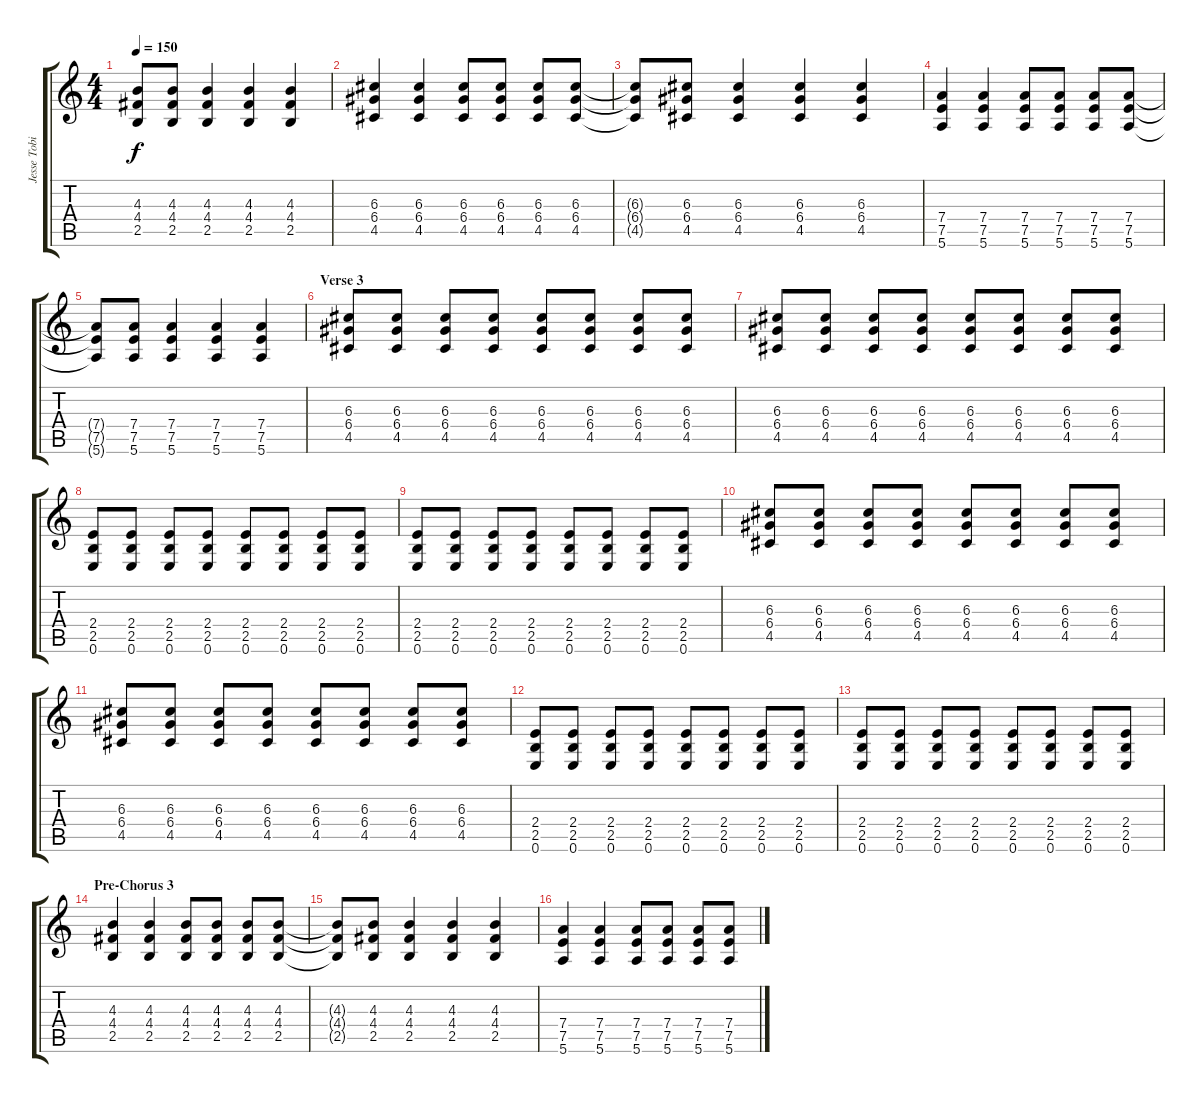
\track ("Jesse Tobias" "Jesse Tobi") {instrument overdrivenguitar}
\staff {score tabs}
\tuning (E4 B3 G3 D3 A2 E2) {hide}
\ts (4 4)
\tempo 150
\clef g2
\ks c
(4.3{t} 4.4{t} 2.5{t}).8{dy f} (4.3 4.4 2.5).8 (4.3 4.4 2.5).4 (4.3 4.4 2.5).4 (4.3 4.4 2.5).4 |
(6.3 6.4 4.5).4 (6.3 6.4 4.5).4 (6.3 6.4 4.5).8 (6.3 6.4 4.5).8 (6.3 6.4 4.5).8 (6.3 6.4 4.5).8 |
(6.3{t} 6.4{t} 4.5{t}).8 (6.3 6.4 4.5).8 (6.3 6.4 4.5).4 (6.3 6.4 4.5).4 (6.3 6.4 4.5).4 |
(7.4 7.5 5.6).4 (7.4 7.5 5.6).4 (7.4 7.5 5.6).8 (7.4 7.5 5.6).8 (7.4 7.5 5.6).8 (7.4 7.5 5.6).8 |
(7.4{t} 7.5{t} 5.6{t}).8 (7.4 7.5 5.6).8 (7.4 7.5 5.6).4 (7.4 7.5 5.6).4 (7.4 7.5 5.6).4 |
\section ("" "Verse 3")
(6.3 6.4 4.5).8 (6.3 6.4 4.5).8 (6.3 6.4 4.5).8 (6.3 6.4 4.5).8 (6.3 6.4 4.5).8 (6.3 6.4 4.5).8 (6.3 6.4 4.5).8 (6.3 6.4 4.5).8 |
(6.3 6.4 4.5).8 (6.3 6.4 4.5).8 (6.3 6.4 4.5).8 (6.3 6.4 4.5).8 (6.3 6.4 4.5).8 (6.3 6.4 4.5).8 (6.3 6.4 4.5).8 (6.3 6.4 4.5).8 |
(2.4 2.5 0.6).8 (2.4 2.5 0.6).8 (2.4 2.5 0.6).8 (2.4 2.5 0.6).8 (2.4 2.5 0.6).8 (2.4 2.5 0.6).8 (2.4 2.5 0.6).8 (2.4 2.5 0.6).8 |
(2.4 2.5 0.6).8 (2.4 2.5 0.6).8 (2.4 2.5 0.6).8 (2.4 2.5 0.6).8 (2.4 2.5 0.6).8 (2.4 2.5 0.6).8 (2.4 2.5 0.6).8 (2.4 2.5 0.6).8 |
(6.3 6.4 4.5).8 (6.3 6.4 4.5).8 (6.3 6.4 4.5).8 (6.3 6.4 4.5).8 (6.3 6.4 4.5).8 (6.3 6.4 4.5).8 (6.3 6.4 4.5).8 (6.3 6.4 4.5).8 |
(6.3 6.4 4.5).8 (6.3 6.4 4.5).8 (6.3 6.4 4.5).8 (6.3 6.4 4.5).8 (6.3 6.4 4.5).8 (6.3 6.4 4.5).8 (6.3 6.4 4.5).8 (6.3 6.4 4.5).8 |
(2.4 2.5 0.6).8 (2.4 2.5 0.6).8 (2.4 2.5 0.6).8 (2.4 2.5 0.6).8 (2.4 2.5 0.6).8 (2.4 2.5 0.6).8 (2.4 2.5 0.6).8 (2.4 2.5 0.6).8 |
(2.4 2.5 0.6).8 (2.4 2.5 0.6).8 (2.4 2.5 0.6).8 (2.4 2.5 0.6).8 (2.4 2.5 0.6).8 (2.4 2.5 0.6).8 (2.4 2.5 0.6).8 (2.4 2.5 0.6).8 |
\section ("" "Pre-Chorus 3")
(4.3 4.4 2.5).4 (4.3 4.4 2.5).4 (4.3 4.4 2.5).8 (4.3 4.4 2.5).8 (4.3 4.4 2.5).8 (4.3 4.4 2.5).8 |
(4.3{t} 4.4{t} 2.5{t}).8 (4.3 4.4 2.5).8 (4.3 4.4 2.5).4 (4.3 4.4 2.5).4 (4.3 4.4 2.5).4 |
(7.4 7.5 5.6).4 (7.4 7.5 5.6).4 (7.4 7.5 5.6).8 (7.4 7.5 5.6).8 (7.4 7.5 5.6).8 (7.4 7.5 5.6).8
